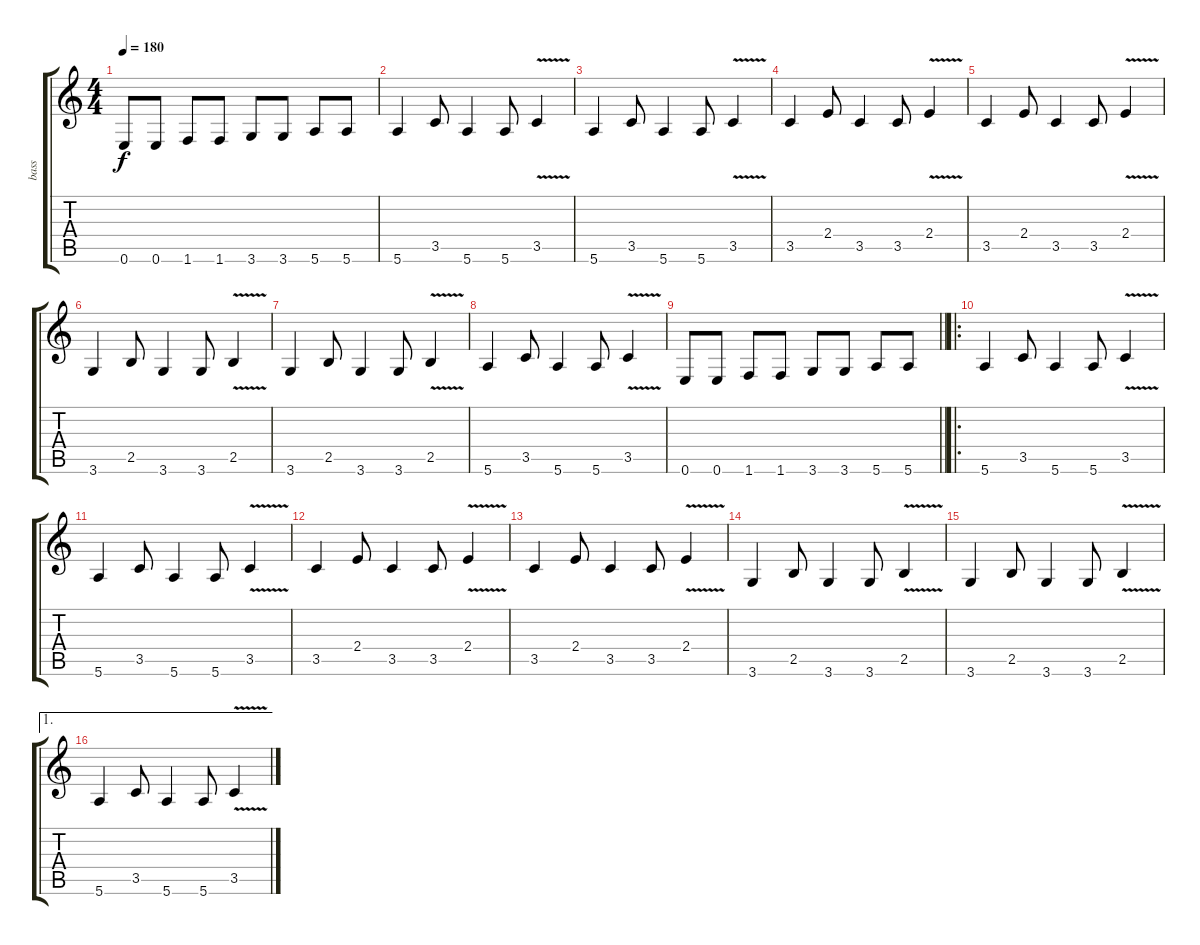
\track ("bass" "bass") {instrument electricbassfinger}
\staff {score tabs}
\tuning (E4 B3 G3 D3 A2 E2) {hide}
\ts (4 4)
\tempo 180
\clef g2
\ks c
0.6.8{dy f} 0.6.8 1.6.8 1.6.8 3.6.8 3.6.8 5.6.8 5.6.8 |
5.6.4 3.5.8 5.6.4 5.6.8 3.5{v}.4 |
5.6.4 3.5.8 5.6.4 5.6.8 3.5{v}.4 |
3.5.4 2.4.8 3.5.4 3.5.8 2.4{v}.4 |
3.5.4 2.4.8 3.5.4 3.5.8 2.4{v}.4 |
3.6.4 2.5.8 3.6.4 3.6.8 2.5{v}.4 |
3.6.4 2.5.8 3.6.4 3.6.8 2.5{v}.4 |
5.6.4 3.5.8 5.6.4 5.6.8 3.5{v}.4 |
\barLineRight lightlight
0.6.8 0.6.8 1.6.8 1.6.8 3.6.8 3.6.8 5.6.8 5.6.8 |
\ro
5.6.4 3.5.8 5.6.4 5.6.8 3.5{v}.4 |
5.6.4 3.5.8 5.6.4 5.6.8 3.5{v}.4 |
3.5.4 2.4.8 3.5.4 3.5.8 2.4{v}.4 |
3.5.4 2.4.8 3.5.4 3.5.8 2.4{v}.4 |
3.6.4 2.5.8 3.6.4 3.6.8 2.5{v}.4 |
3.6.4 2.5.8 3.6.4 3.6.8 2.5{v}.4 |
\ae 1
5.6.4 3.5.8 5.6.4 5.6.8 3.5{v}.4
